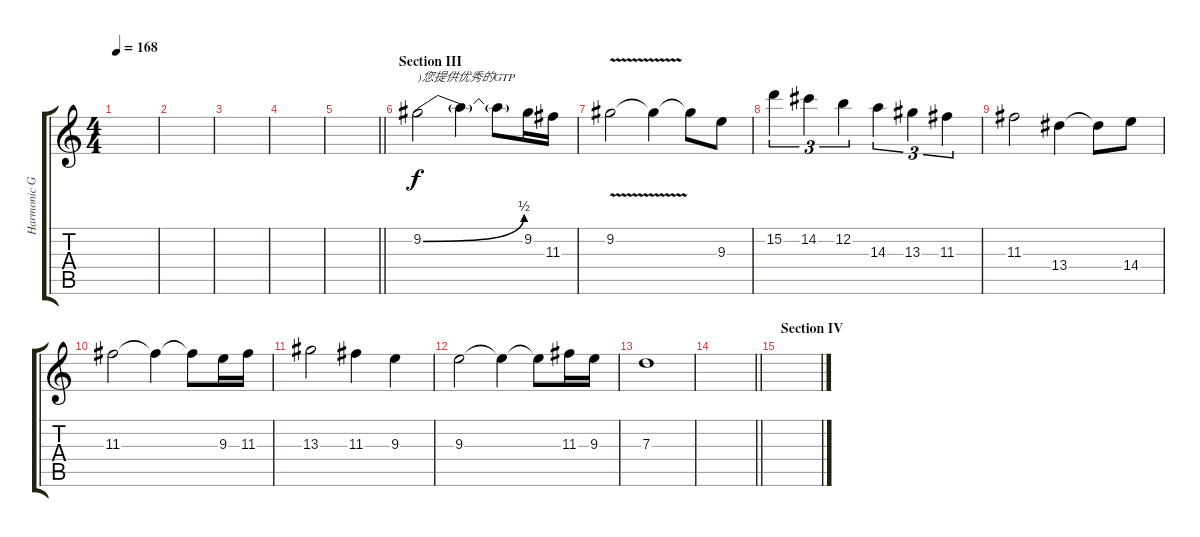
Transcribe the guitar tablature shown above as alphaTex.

\track ("Harmonic Guitar" "Harmonic G") {instrument distortionguitar}
\staff {score tabs}
\tuning (E4 B3 G3 D3 A2 E2) {hide}
\ts (4 4)
\tempo 168
\clef g2
\ks c
|
|
|
|
\barLineRight lightlight
|
\section ("" "Section III")
9.2{be (bend 0 0 60 2)}.2{txt ")您提供优秀的GTP"} 9.2{t}.4 9.2{t}.8 9.2.16 11.3.16 |
9.2{v}.2 9.2{t}.4 9.2{t}.8 9.3.8 |
15.2.4{tu (3 2)} 14.2.4{tu (3 2)} 12.2.4{tu (3 2)} 14.3.4{tu (3 2)} 13.3.4{tu (3 2)} 11.3.4{tu (3 2)} |
11.3.2 13.4.4 13.4{t}.8 14.4.8 |
11.3.2 11.3{t}.4 11.3{t}.8 9.3.16 11.3.16 |
13.3.2 11.3.4 9.3.4 |
9.3.2 9.3{t}.4 9.3{t}.8 11.3.16 9.3.16 |
7.3.1 |
\barLineRight lightlight
|
\section ("" "Section IV")
